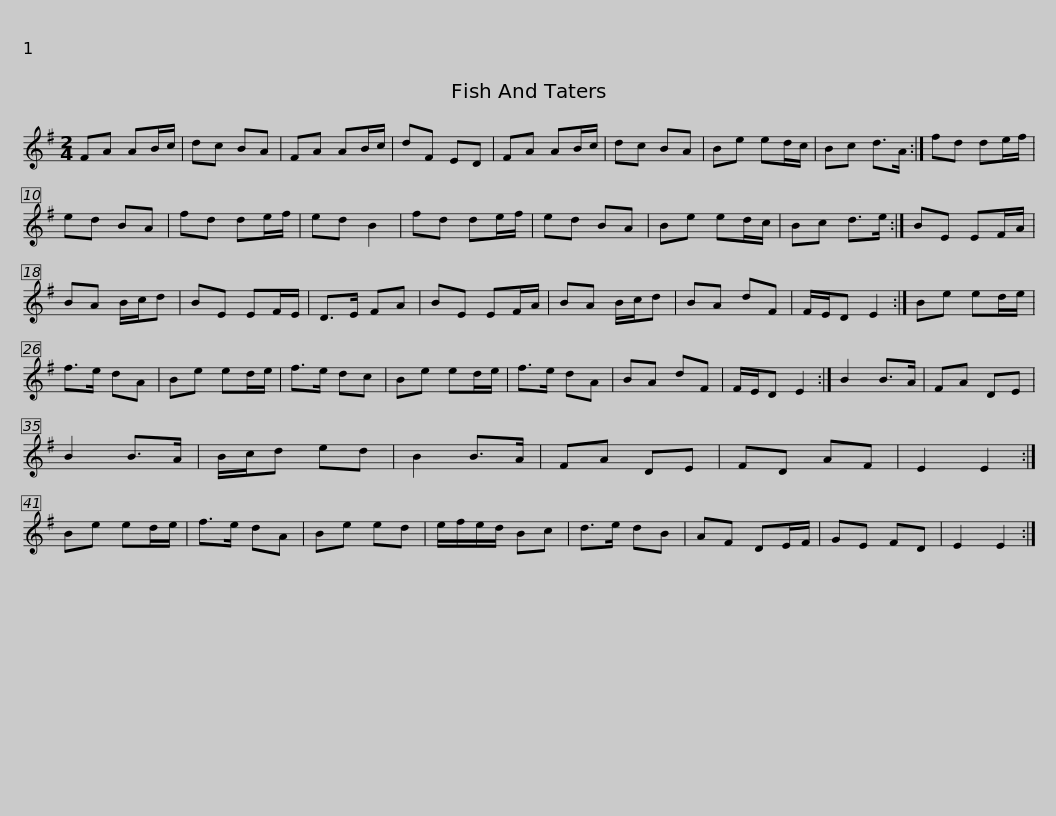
X:1
L:1/8
M:2/4
I:linebreak $
K:G
V:1 treble
V:1
 FA AB/c/ | dc BA | FA AB/c/ | dF ED | FA AB/c/ | %5
 dc BA | Be ed/c/ | Bc d>A :| fd de/f/ |$ ed BA | %10
 fd de/f/ | ed B2 | fd de/f/ | ed BA | Be ed/c/ | %15
 Bc d>e :| BE EF/A/ | BA B/c/d | BE EF/E/ |$ D>E FA | %20
 BE EF/A/ | BA B/c/d | BA dF | F/E/D E2 :| Be ed/e/ | %25
 f>e dA | Be ed/e/ | f>e dc |$ Be ed/e/ | f>e dA | %30
 BA dF | F/E/D E2 :| B2 B>A | FA DE | B2 B>A | %35
 B/c/d ed | B2 B>A | FA DE |$ FD AF | E2 E2 :| %40
 Be ed/e/ | f>e dA | Be ed | e/f/e/d/ Bc | d>e dB | %45
 AF DE/F/ | GE FD | E2 E2 :| %48
